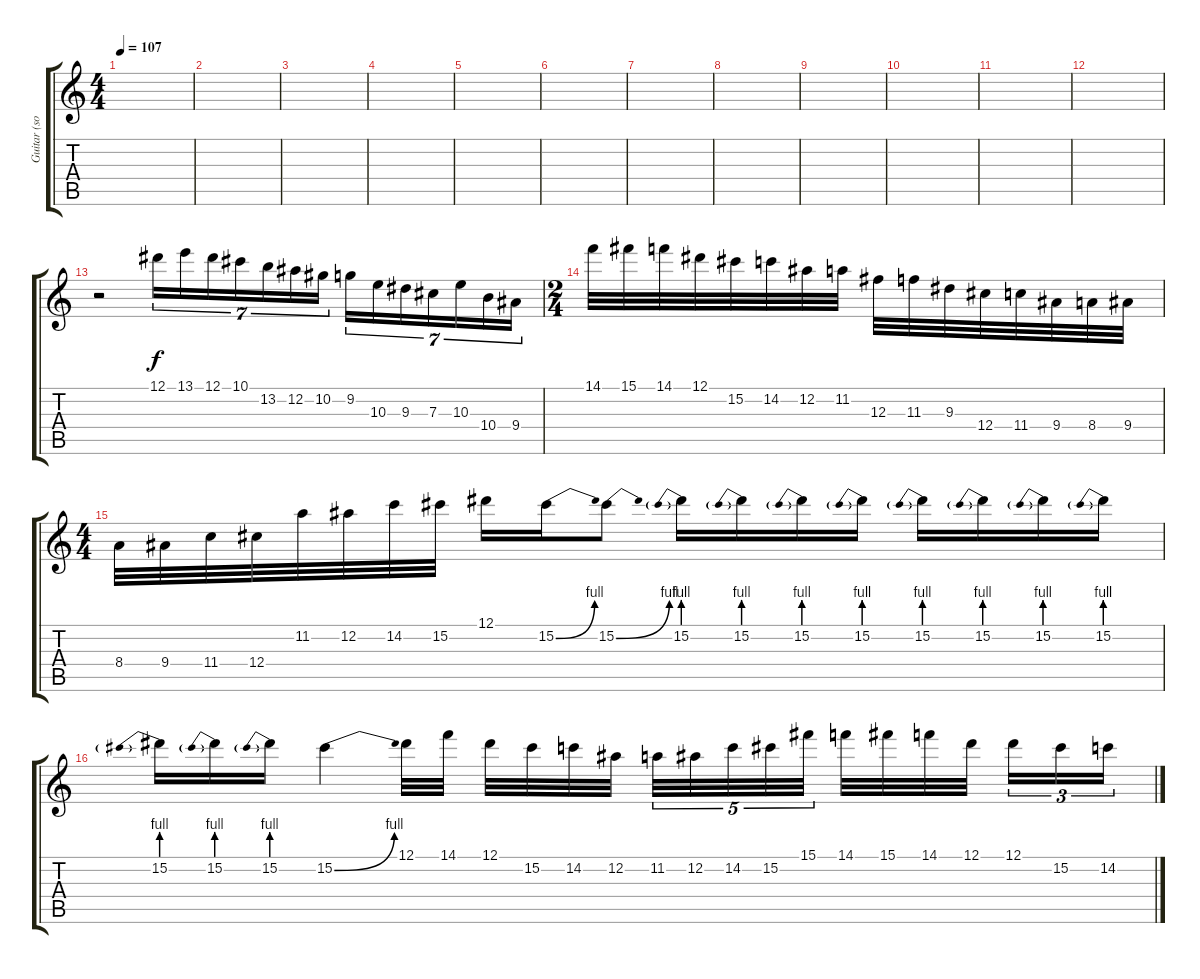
\track ("Guitar (solo)" "Guitar (so") {instrument overdrivenguitar}
\staff {score tabs}
\tuning (Eb4 Bb3 Gb3 Db3 Ab2 Eb2) {hide}
\ts (4 4)
\tempo 107
\clef g2
\ks c
|
\section ("" "")
|
|
|
|
\section ("" "")
|
|
|
|
|
|
|
r.2 12.1.16{tu (7 4) instrument overdrivenguitar} 13.1.16{tu (7 4)} 12.1.16{tu (7 4)} 10.1.16{tu (7 4)} 13.2.16{tu (7 4)} 12.2.16{tu (7 4)} 10.2.16{tu (7 4)} 9.2.16{tu (7 4)} 10.3.16{tu (7 4)} 9.3.16{tu (7 4)} 7.3.16{tu (7 4)} 10.3.16{tu (7 4)} 10.4.16{tu (7 4)} 9.4.16{tu (7 4)} |
\ts (2 4)
14.1.32 15.1.32 14.1.32 12.1.32 15.2.32 14.2.32 12.2.32 11.2.32 12.3.32 11.3.32 9.3.32 12.4.32 11.4.32 9.4.32 8.4.32 9.4.32 |
\ts (4 4)
\section ("" "")
8.4.32 9.4.32 11.4.32 12.4.32 11.2.32 12.2.32 14.2.32 15.2.32 12.1.16 15.2{be (bend 0 0 60 4)}.16 15.2{be (bend 0 0 60 4)}.8 15.2{be (prebend 0 4 60 4)}.16 15.2{be (prebend 0 4 60 4)}.16 15.2{be (prebend 0 4 60 4)}.16 15.2{be (prebend 0 4 60 4)}.16 15.2{be (prebend 0 4 60 4)}.16 15.2{be (prebend 0 4 60 4)}.16 15.2{be (prebend 0 4 60 4)}.16 15.2{be (prebend 0 4 60 4)}.16 |
15.2{be (prebend 0 4 60 4)}.16 15.2{be (prebend 0 4 60 4)}.16 15.2{be (prebend 0 4 60 4)}.16 15.2{be (bend 0 0 60 4)}.4 12.1.32 14.1.32 12.1.32 15.2.32 14.2.32 12.2.32 11.2.32{tu (5 4)} 12.2.32{tu (5 4)} 14.2.32{tu (5 4)} 15.2.32{tu (5 4)} 15.1.32{tu (5 4)} 14.1.32 15.1.32 14.1.32 12.1.32 12.1.16{tu (3 2)} 15.2.16{tu (3 2)} 14.2.16{tu (3 2)}
